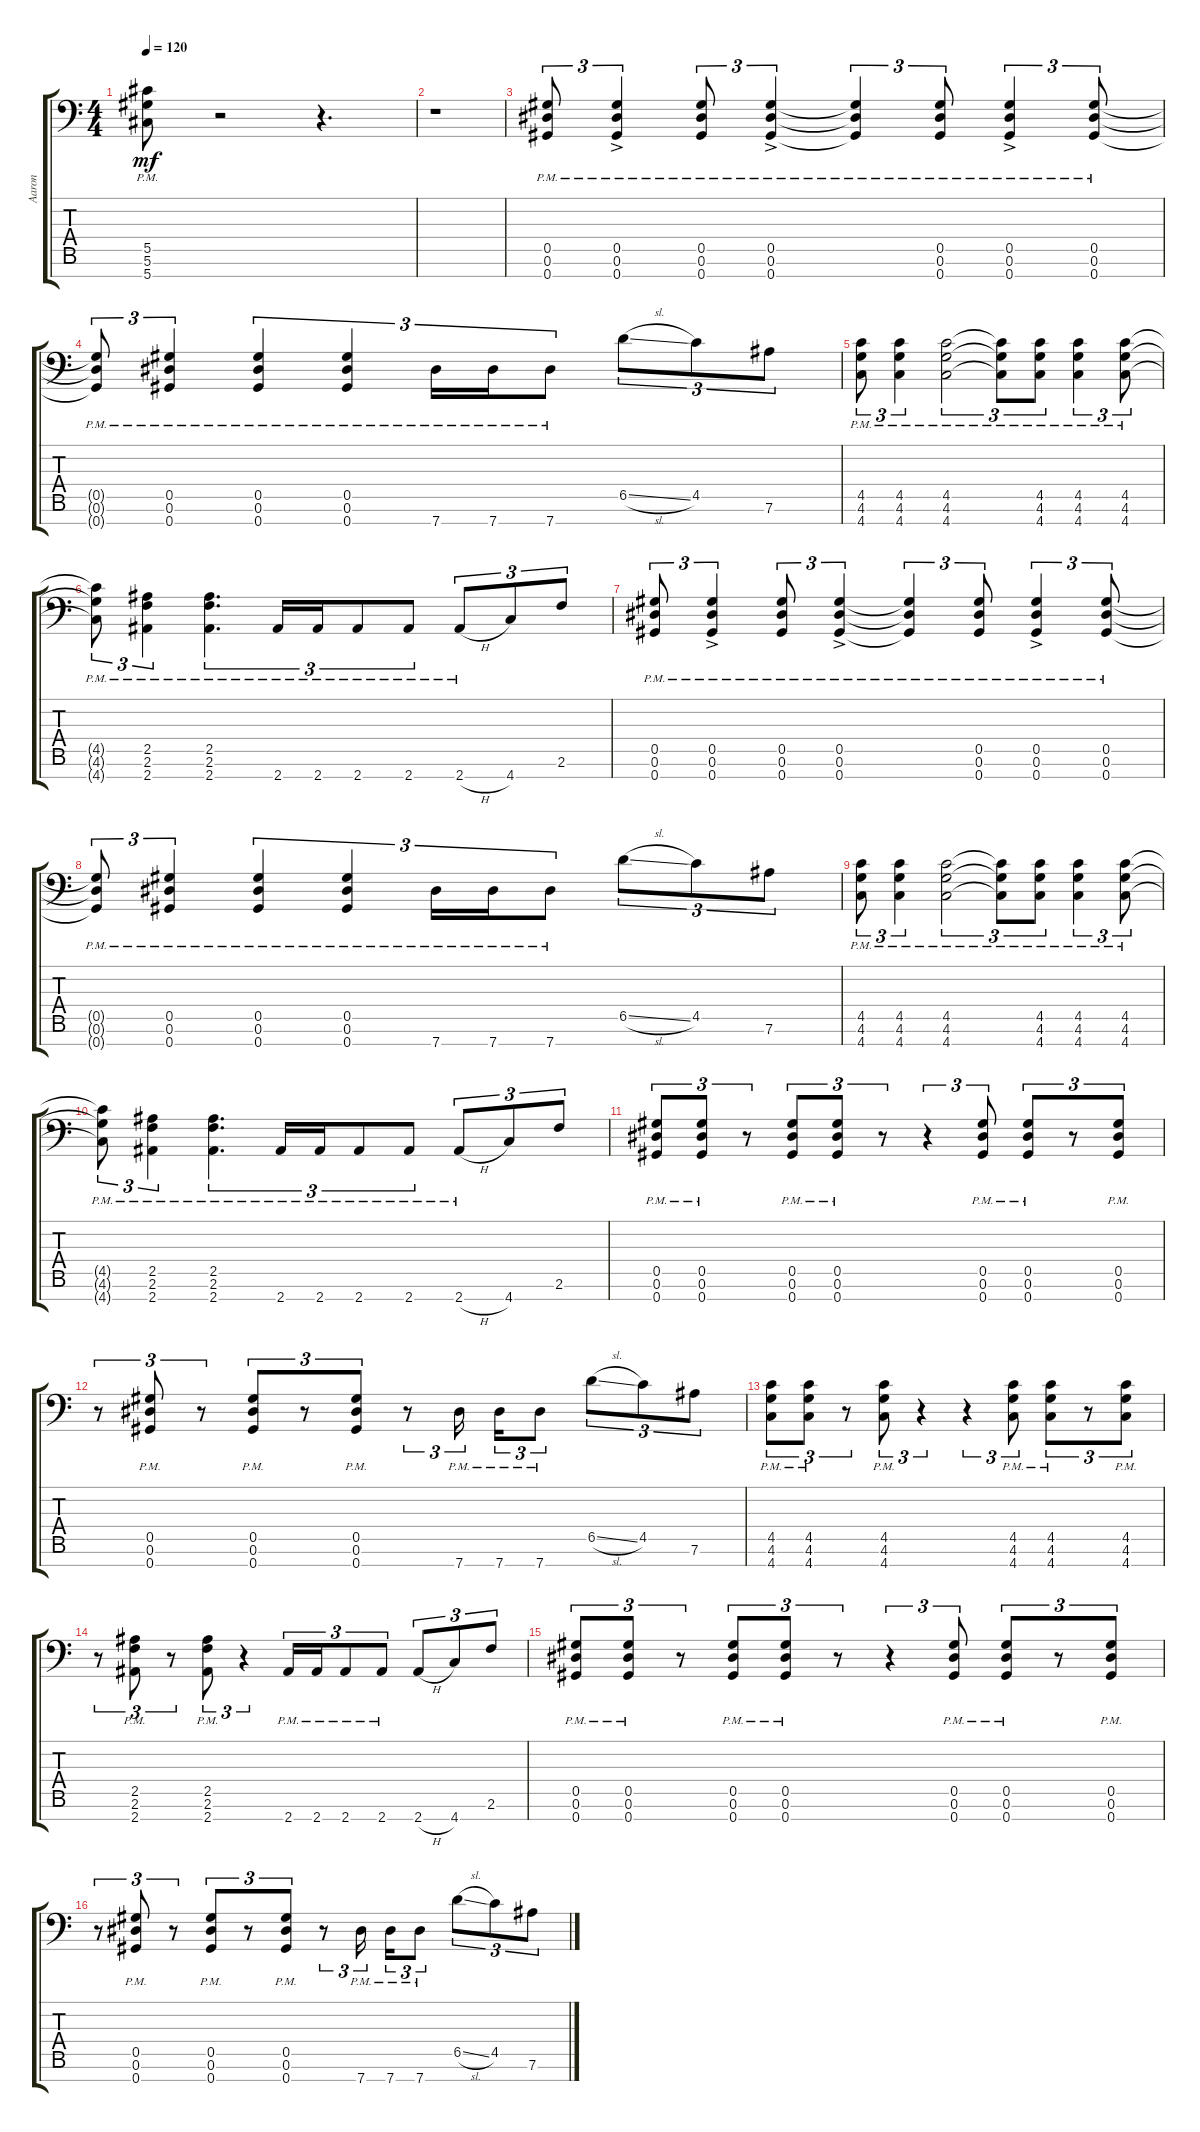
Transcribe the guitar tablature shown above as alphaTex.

\track ("Aaron" "Aaron") {instrument distortionguitar}
\staff {score tabs}
\tuning (Eb4 Bb3 Gb3 Db3 Ab2 Eb2 Ab1) {hide}
\ts (4 4)
\tempo 120
\clef f4
\ks c
(5.5{pm} 5.6{pm} 5.7{pm}).8{dy mf} r.2 r.4{d} |
r.1 |
(0.5{pm} 0.6{pm} 0.7{pm}).8{tu (3 2)} (0.5{pm} 0.6{pm} 0.7{ac pm}).4{tu (3 2)} (0.5{pm} 0.6{pm} 0.7{pm}).8{tu (3 2)} (0.5{pm} 0.6{pm} 0.7{ac pm}).4{tu (3 2)} (0.5{pm t} 0.6{pm t} 0.7{pm t}).4{tu (3 2)} (0.5{pm} 0.6{pm} 0.7{pm}).8{tu (3 2)} (0.5{pm} 0.6{pm} 0.7{ac pm}).4{tu (3 2)} (0.5{pm} 0.6{pm} 0.7{pm}).8{tu (3 2)} |
(0.5{pm t} 0.6{pm t} 0.7{pm t}).8{tu (3 2)} (0.5{pm} 0.6{pm} 0.7{pm}).4{tu (3 2)} (0.5{pm} 0.6{pm} 0.7{pm}).4{tu (3 2)} (0.5{pm} 0.6{pm} 0.7{pm}).4{tu (3 2)} 7.7{pm}.16{tu (3 2)} 7.7{pm}.16{tu (3 2)} 7.7{pm}.8{tu (3 2)} 6.5{sl}.8{tu (3 2)} 4.5.8{tu (3 2)} 7.6.8{tu (3 2)} |
(4.5{pm} 4.6{pm} 4.7{pm}).8{tu (3 2)} (4.5{pm} 4.6{pm} 4.7{pm}).4{tu (3 2)} (4.5{pm} 4.6{pm} 4.7{pm}).2{tu (3 2)} (4.5{pm t} 4.6{pm t} 4.7{pm t}).8{tu (3 2)} (4.5{pm} 4.6{pm} 4.7{pm}).8{tu (3 2)} (4.5{pm} 4.6{pm} 4.7{pm}).4{tu (3 2)} (4.5{pm} 4.6{pm} 4.7{pm}).8{tu (3 2)} |
(4.5{pm t} 4.6{pm t} 4.7{pm t}).8{tu (3 2)} (2.5{pm} 2.6{pm} 2.7{pm}).4{tu (3 2)} (2.5{pm} 2.6{pm} 2.7{pm}).4{d tu (3 2)} 2.7{pm}.16{tu (3 2)} 2.7{pm}.16{tu (3 2)} 2.7{pm}.8{tu (3 2)} 2.7{pm}.8{tu (3 2)} 2.7{h pm}.8{tu (3 2)} 4.7.8{tu (3 2)} 2.6.8{tu (3 2)} |
(0.5{pm} 0.6{pm} 0.7{pm}).8{tu (3 2)} (0.5{pm} 0.6{pm} 0.7{ac pm}).4{tu (3 2)} (0.5{pm} 0.6{pm} 0.7{pm}).8{tu (3 2)} (0.5{pm} 0.6{pm} 0.7{ac pm}).4{tu (3 2)} (0.5{pm t} 0.6{pm t} 0.7{pm t}).4{tu (3 2)} (0.5{pm} 0.6{pm} 0.7{pm}).8{tu (3 2)} (0.5{pm} 0.6{pm} 0.7{ac pm}).4{tu (3 2)} (0.5{pm} 0.6{pm} 0.7{pm}).8{tu (3 2)} |
(0.5{pm t} 0.6{pm t} 0.7{pm t}).8{tu (3 2)} (0.5{pm} 0.6{pm} 0.7{pm}).4{tu (3 2)} (0.5{pm} 0.6{pm} 0.7{pm}).4{tu (3 2)} (0.5{pm} 0.6{pm} 0.7{pm}).4{tu (3 2)} 7.7{pm}.16{tu (3 2)} 7.7{pm}.16{tu (3 2)} 7.7{pm}.8{tu (3 2)} 6.5{sl}.8{tu (3 2)} 4.5.8{tu (3 2)} 7.6.8{tu (3 2)} |
(4.5{pm} 4.6{pm} 4.7{pm}).8{tu (3 2)} (4.5{pm} 4.6{pm} 4.7{pm}).4{tu (3 2)} (4.5{pm} 4.6{pm} 4.7{pm}).2{tu (3 2)} (4.5{pm t} 4.6{pm t} 4.7{pm t}).8{tu (3 2)} (4.5{pm} 4.6{pm} 4.7{pm}).8{tu (3 2)} (4.5{pm} 4.6{pm} 4.7{pm}).4{tu (3 2)} (4.5{pm} 4.6{pm} 4.7{pm}).8{tu (3 2)} |
(4.5{pm t} 4.6{pm t} 4.7{pm t}).8{tu (3 2)} (2.5{pm} 2.6{pm} 2.7{pm}).4{tu (3 2)} (2.5{pm} 2.6{pm} 2.7{pm}).4{d tu (3 2)} 2.7{pm}.16{tu (3 2)} 2.7{pm}.16{tu (3 2)} 2.7{pm}.8{tu (3 2)} 2.7{pm}.8{tu (3 2)} 2.7{h pm}.8{tu (3 2)} 4.7.8{tu (3 2)} 2.6.8{tu (3 2)} |
(0.5{pm} 0.6{pm} 0.7{pm}).8{tu (3 2)} (0.5{pm} 0.6{pm} 0.7{pm}).8{tu (3 2)} r.8{tu (3 2)} (0.5{pm} 0.6{pm} 0.7{pm}).8{tu (3 2)} (0.5{pm} 0.6{pm} 0.7{pm}).8{tu (3 2)} r.8{tu (3 2)} r.4{tu (3 2)} (0.5{pm} 0.6{pm} 0.7{pm}).8{tu (3 2)} (0.5{pm} 0.6{pm} 0.7{pm}).8{tu (3 2)} r.8{tu (3 2)} (0.5{pm} 0.6{pm} 0.7{pm}).8{tu (3 2)} |
r.8{tu (3 2)} (0.5{pm} 0.6{pm} 0.7{pm}).8{tu (3 2)} r.8{tu (3 2)} (0.5{pm} 0.6{pm} 0.7{pm}).8{tu (3 2)} r.8{tu (3 2)} (0.5{pm} 0.6{pm} 0.7{pm}).8{tu (3 2)} r.8{tu (3 2)} 7.7{pm}.16{tu (3 2)} 7.7{pm}.16{tu (3 2)} 7.7{pm}.8{tu (3 2)} 6.5{sl}.8{tu (3 2)} 4.5.8{tu (3 2)} 7.6.8{tu (3 2)} |
(4.5{pm} 4.6{pm} 4.7{pm}).8{tu (3 2)} (4.5{pm} 4.6{pm} 4.7{pm}).8{tu (3 2)} r.8{tu (3 2)} (4.5{pm} 4.6{pm} 4.7{pm}).8{tu (3 2)} r.4{tu (3 2)} r.4{tu (3 2)} (4.5{pm} 4.6{pm} 4.7{pm}).8{tu (3 2)} (4.5{pm} 4.6{pm} 4.7{pm}).8{tu (3 2)} r.8{tu (3 2)} (4.5{pm} 4.6{pm} 4.7{pm}).8{tu (3 2)} |
r.8{tu (3 2)} (2.5{pm} 2.6{pm} 2.7{pm}).8{tu (3 2)} r.8{tu (3 2)} (2.5{pm} 2.6{pm} 2.7{pm}).8{tu (3 2)} r.4{tu (3 2)} 2.7{pm}.16{tu (3 2)} 2.7{pm}.16{tu (3 2)} 2.7{pm}.8{tu (3 2)} 2.7{pm}.8{tu (3 2)} 2.7{h}.8{tu (3 2)} 4.7.8{tu (3 2)} 2.6.8{tu (3 2)} |
(0.5{pm} 0.6{pm} 0.7{pm}).8{tu (3 2)} (0.5{pm} 0.6{pm} 0.7{pm}).8{tu (3 2)} r.8{tu (3 2)} (0.5{pm} 0.6{pm} 0.7{pm}).8{tu (3 2)} (0.5{pm} 0.6{pm} 0.7{pm}).8{tu (3 2)} r.8{tu (3 2)} r.4{tu (3 2)} (0.5{pm} 0.6{pm} 0.7{pm}).8{tu (3 2)} (0.5{pm} 0.6{pm} 0.7{pm}).8{tu (3 2)} r.8{tu (3 2)} (0.5{pm} 0.6{pm} 0.7{pm}).8{tu (3 2)} |
r.8{tu (3 2)} (0.5{pm} 0.6{pm} 0.7{pm}).8{tu (3 2)} r.8{tu (3 2)} (0.5{pm} 0.6{pm} 0.7{pm}).8{tu (3 2)} r.8{tu (3 2)} (0.5{pm} 0.6{pm} 0.7{pm}).8{tu (3 2)} r.8{tu (3 2)} 7.7{pm}.16{tu (3 2)} 7.7{pm}.16{tu (3 2)} 7.7{pm}.8{tu (3 2)} 6.5{sl}.8{tu (3 2)} 4.5.8{tu (3 2)} 7.6.8{tu (3 2)}
